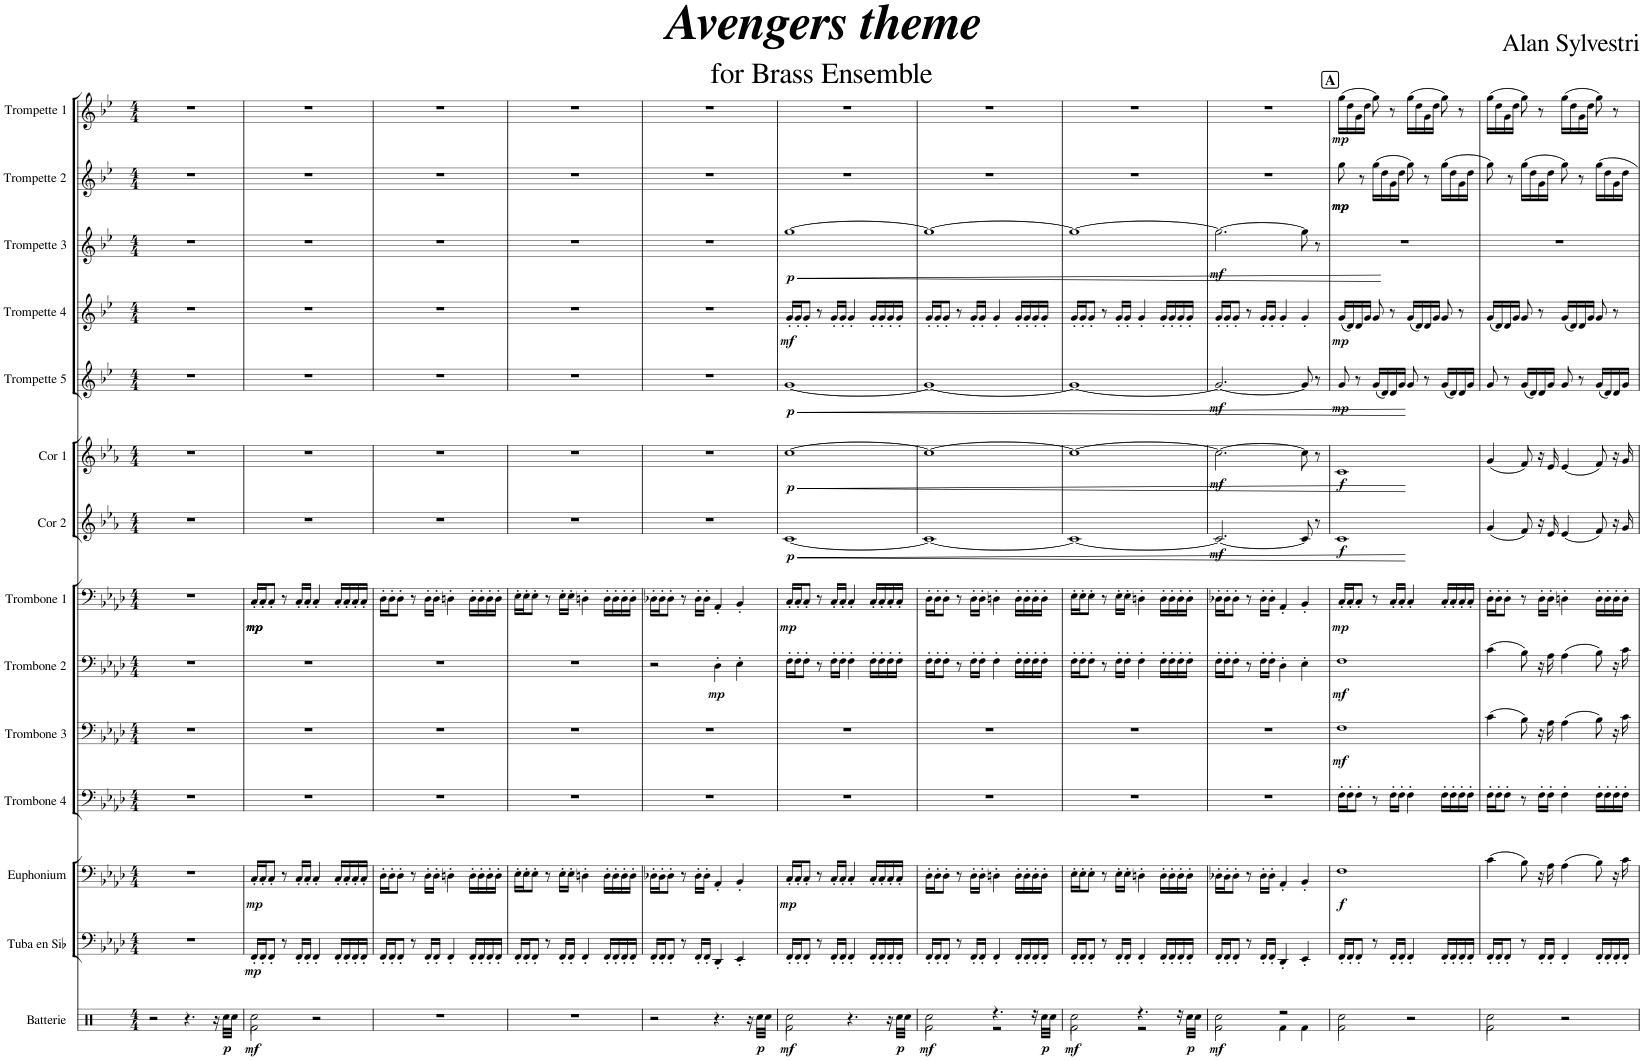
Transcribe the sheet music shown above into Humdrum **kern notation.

**kern	**dynam	**kern	**dynam	**kern	**dynam	**kern	**kern	**dynam	**kern	**dynam	**kern	**dynam	**kern	**dynam	**kern	**dynam	**kern	**dynam	**kern	**dynam	**kern	**dynam	**kern	**dynam	**kern	**dynam
*part14	*part14	*part13	*part13	*part12	*part12	*part11	*part10	*part10	*part9	*part9	*part8	*part8	*part7	*part7	*part6	*part6	*part5	*part5	*part4	*part4	*part3	*part3	*part2	*part2	*part1	*part1
*staff14	*staff14	*staff13	*staff13	*staff12	*staff12	*staff11	*staff10	*staff10	*staff9	*staff9	*staff8	*staff8	*staff7	*staff7	*staff6	*staff6	*staff5	*staff5	*staff4	*staff4	*staff3	*staff3	*staff2	*staff2	*staff1	*staff1
*I"Batterie	*	*I"Tuba en Sib	*	*I"Euphonium	*	*I"Trombone 4	*I"Trombone 3	*	*I"Trombone 2	*	*I"Trombone 1	*	*I"Cor 2	*	*I"Cor 1	*	*I"Trompette 5	*	*I"Trompette 4	*	*I"Trompette 3	*	*I"Trompette 2	*	*I"Trompette 1	*
*I'Bat.	*	*I'Tu. Sib	*	*I'Euph.	*	*I'Trb. 4	*I'Trb. 3	*	*I'Trb. 2	*	*I'Trb. 1	*	*I'Cor 2	*	*I'Cor 1	*	*I'Trp. 5	*	*I'Trp. 4	*	*I'Trp. 3	*	*I'Trp. 2	*	*I'Trp. 1	*
*clefX	*	*clefF4	*	*clefF4	*	*clefF4	*clefF4	*	*clefF4	*	*clefF4	*	*clefG2	*	*clefG2	*	*clefG2	*	*clefG2	*	*clefG2	*	*clefG2	*	*clefG2	*
*	*	*	*	*	*	*	*	*	*	*	*	*	*Trd4c7	*	*Trd4c7	*	*Trd1c2	*	*Trd1c2	*	*Trd1c2	*	*Trd1c2	*	*Trd1c2	*
*k[]	*	*k[b-e-a-d-]	*	*k[b-e-a-d-]	*	*k[b-e-a-d-]	*k[b-e-a-d-]	*	*k[b-e-a-d-]	*	*k[b-e-a-d-]	*	*k[b-e-a-]	*	*k[b-e-a-]	*	*k[b-e-]	*	*k[b-e-]	*	*k[b-e-]	*	*k[b-e-]	*	*k[b-e-]	*
*M4/4	*	*M4/4	*	*M4/4	*	*M4/4	*M4/4	*	*M4/4	*	*M4/4	*	*M4/4	*	*M4/4	*	*M4/4	*	*M4/4	*	*M4/4	*	*M4/4	*	*M4/4	*
=1	=1	=1	=1	=1	=1	=1	=1	=1	=1	=1	=1	=1	=1	=1	=1	=1	=1	=1	=1	=1	=1	=1	=1	=1	=1	=1
2r	.	1r	.	1r	.	1r	1r	.	1r	.	1r	.	1r	.	1r	.	1r	.	1r	.	1r	.	1r	.	1r	.
4.r	.	.	.	.	.	.	.	.	.	.	.	.	.	.	.	.	.	.	.	.	.	.	.	.	.	.
16r	.	.	.	.	.	.	.	.	.	.	.	.	.	.	.	.	.	.	.	.	.	.	.	.	.	.
!	!LO:DY:b	!	!	!	!	!	!	!	!	!	!	!	!	!	!	!	!	!	!	!	!	!	!	!	!	!
32Rcc\LLL	p	.	.	.	.	.	.	.	.	.	.	.	.	.	.	.	.	.	.	.	.	.	.	.	.	.
32Rcc\JJJ	.	.	.	.	.	.	.	.	.	.	.	.	.	.	.	.	.	.	.	.	.	.	.	.	.	.
=2	=2	=2	=2	=2	=2	=2	=2	=2	=2	=2	=2	=2	=2	=2	=2	=2	=2	=2	=2	=2	=2	=2	=2	=2	=2	=2
*^	*	*	*	*	*	*	*	*	*	*	*	*	*	*	*	*	*	*	*	*	*	*	*	*	*	*
!	!	!LO:DY:b	!	!LO:DY:b	!	!LO:DY:b	!	!	!	!	!	!	!LO:DY:b	!	!	!	!	!	!	!	!	!	!	!	!	!	!
!	!	!	!	!	!	!	!	!	!	!	!	!	!LO:DY:n=1:b	!	!	!	!	!	!	!	!	!	!	!	!	!	!
2Rcc\	2Rf\	mf	16FF'/LL	mp	16C'/LL	mp	1r	1r	.	1r	.	16C'/LL	mp mp	1r	.	1r	.	1r	.	1r	.	1r	.	1r	.	1r	.
.	.	.	16FF'/J	.	16C'/J	.	.	.	.	.	.	16C'/J	.	.	.	.	.	.	.	.	.	.	.	.	.	.	.
.	.	.	8FF'/J	.	8C'/J	.	.	.	.	.	.	8C'/J	.	.	.	.	.	.	.	.	.	.	.	.	.	.	.
.	.	.	8r	.	8r	.	.	.	.	.	.	8r	.	.	.	.	.	.	.	.	.	.	.	.	.	.	.
.	.	.	16FF'/LL	.	16C'/LL	.	.	.	.	.	.	16C'/LL	.	.	.	.	.	.	.	.	.	.	.	.	.	.	.
.	.	.	16FF'/JJ	.	16C'/JJ	.	.	.	.	.	.	16C'/JJ	.	.	.	.	.	.	.	.	.	.	.	.	.	.	.
2r	2ryy	.	4FF'/	.	4C'/	.	.	.	.	.	.	4C'/	.	.	.	.	.	.	.	.	.	.	.	.	.	.	.
.	.	.	16FF'/LL	.	16C'/LL	.	.	.	.	.	.	16C'/LL	.	.	.	.	.	.	.	.	.	.	.	.	.	.	.
.	.	.	16FF'/	.	16C'/	.	.	.	.	.	.	16C'/	.	.	.	.	.	.	.	.	.	.	.	.	.	.	.
.	.	.	16FF'/	.	16C'/	.	.	.	.	.	.	16C'/	.	.	.	.	.	.	.	.	.	.	.	.	.	.	.
.	.	.	16FF'/JJ	.	16C'/JJ	.	.	.	.	.	.	16C'/JJ	.	.	.	.	.	.	.	.	.	.	.	.	.	.	.
*v	*v	*	*	*	*	*	*	*	*	*	*	*	*	*	*	*	*	*	*	*	*	*	*	*	*	*	*
=3	=3	=3	=3	=3	=3	=3	=3	=3	=3	=3	=3	=3	=3	=3	=3	=3	=3	=3	=3	=3	=3	=3	=3	=3	=3	=3
1r	.	16FF'/LL	.	16D-'\LL	.	1r	1r	.	1r	.	16D-'\LL	.	1r	.	1r	.	1r	.	1r	.	1r	.	1r	.	1r	.
.	.	16FF'/J	.	16D-'\J	.	.	.	.	.	.	16D-'\J	.	.	.	.	.	.	.	.	.	.	.	.	.	.	.
.	.	8FF'/J	.	8D-'\J	.	.	.	.	.	.	8D-'\J	.	.	.	.	.	.	.	.	.	.	.	.	.	.	.
.	.	8r	.	8r	.	.	.	.	.	.	8r	.	.	.	.	.	.	.	.	.	.	.	.	.	.	.
.	.	16FF'/LL	.	16D-'\LL	.	.	.	.	.	.	16D-'\LL	.	.	.	.	.	.	.	.	.	.	.	.	.	.	.
.	.	16FF'/JJ	.	16D-'\JJ	.	.	.	.	.	.	16D-'\JJ	.	.	.	.	.	.	.	.	.	.	.	.	.	.	.
.	.	4FF'/	.	4Dn'\	.	.	.	.	.	.	4Dn'\	.	.	.	.	.	.	.	.	.	.	.	.	.	.	.
.	.	16FF'/LL	.	16D'\LL	.	.	.	.	.	.	16D'\LL	.	.	.	.	.	.	.	.	.	.	.	.	.	.	.
.	.	16FF'/	.	16D'\	.	.	.	.	.	.	16D'\	.	.	.	.	.	.	.	.	.	.	.	.	.	.	.
.	.	16FF'/	.	16D'\	.	.	.	.	.	.	16D'\	.	.	.	.	.	.	.	.	.	.	.	.	.	.	.
.	.	16FF'/JJ	.	16D'\JJ	.	.	.	.	.	.	16D'\JJ	.	.	.	.	.	.	.	.	.	.	.	.	.	.	.
=4	=4	=4	=4	=4	=4	=4	=4	=4	=4	=4	=4	=4	=4	=4	=4	=4	=4	=4	=4	=4	=4	=4	=4	=4	=4	=4
1r	.	16FF'/LL	.	16E-'\LL	.	1r	1r	.	1r	.	16E-'\LL	.	1r	.	1r	.	1r	.	1r	.	1r	.	1r	.	1r	.
.	.	16FF'/J	.	16E-'\J	.	.	.	.	.	.	16E-'\J	.	.	.	.	.	.	.	.	.	.	.	.	.	.	.
.	.	8FF'/J	.	8E-'\J	.	.	.	.	.	.	8E-'\J	.	.	.	.	.	.	.	.	.	.	.	.	.	.	.
.	.	8r	.	8r	.	.	.	.	.	.	8r	.	.	.	.	.	.	.	.	.	.	.	.	.	.	.
.	.	16FF'/LL	.	16E-'\LL	.	.	.	.	.	.	16E-'\LL	.	.	.	.	.	.	.	.	.	.	.	.	.	.	.
.	.	16FF'/JJ	.	16E-'\JJ	.	.	.	.	.	.	16E-'\JJ	.	.	.	.	.	.	.	.	.	.	.	.	.	.	.
.	.	4FF'/	.	4Dn'\	.	.	.	.	.	.	4Dn'\	.	.	.	.	.	.	.	.	.	.	.	.	.	.	.
.	.	16FF'/LL	.	16D'\LL	.	.	.	.	.	.	16D'\LL	.	.	.	.	.	.	.	.	.	.	.	.	.	.	.
.	.	16FF'/	.	16D'\	.	.	.	.	.	.	16D'\	.	.	.	.	.	.	.	.	.	.	.	.	.	.	.
.	.	16FF'/	.	16D'\	.	.	.	.	.	.	16D'\	.	.	.	.	.	.	.	.	.	.	.	.	.	.	.
.	.	16FF'/JJ	.	16D'\JJ	.	.	.	.	.	.	16D'\JJ	.	.	.	.	.	.	.	.	.	.	.	.	.	.	.
=5	=5	=5	=5	=5	=5	=5	=5	=5	=5	=5	=5	=5	=5	=5	=5	=5	=5	=5	=5	=5	=5	=5	=5	=5	=5	=5
2r	.	16FF'/LL	.	16D-X'\LL	.	1r	1r	.	2r	.	16D-X'\LL	.	1r	.	1r	.	1r	.	1r	.	1r	.	1r	.	1r	.
.	.	16FF'/J	.	16D-'\J	.	.	.	.	.	.	16D-'\J	.	.	.	.	.	.	.	.	.	.	.	.	.	.	.
.	.	8FF'/J	.	8D-'\J	.	.	.	.	.	.	8D-'\J	.	.	.	.	.	.	.	.	.	.	.	.	.	.	.
.	.	8r	.	8r	.	.	.	.	.	.	8r	.	.	.	.	.	.	.	.	.	.	.	.	.	.	.
.	.	16FF'/LL	.	16D-'\LL	.	.	.	.	.	.	16D-'\LL	.	.	.	.	.	.	.	.	.	.	.	.	.	.	.
.	.	16FF'/JJ	.	16D-'\JJ	.	.	.	.	.	.	16D-'\JJ	.	.	.	.	.	.	.	.	.	.	.	.	.	.	.
!	!	!	!	!	!	!	!	!	!	!LO:DY:b	!	!	!	!	!	!	!	!	!	!	!	!	!	!	!	!
4.r	.	4DD-'/	.	4AA-'/	.	.	.	.	4D-'\	mp	4AA-'/	.	.	.	.	.	.	.	.	.	.	.	.	.	.	.
.	.	4EE-'/	.	4BB-'/	.	.	.	.	4E-'\	.	4BB-'/	.	.	.	.	.	.	.	.	.	.	.	.	.	.	.
16r	.	.	.	.	.	.	.	.	.	.	.	.	.	.	.	.	.	.	.	.	.	.	.	.	.	.
!	!LO:DY:b	!	!	!	!	!	!	!	!	!	!	!	!	!	!	!	!	!	!	!	!	!	!	!	!	!
32Rcc\LLL	p	.	.	.	.	.	.	.	.	.	.	.	.	.	.	.	.	.	.	.	.	.	.	.	.	.
32Rcc\JJJ	.	.	.	.	.	.	.	.	.	.	.	.	.	.	.	.	.	.	.	.	.	.	.	.	.	.
=6	=6	=6	=6	=6	=6	=6	=6	=6	=6	=6	=6	=6	=6	=6	=6	=6	=6	=6	=6	=6	=6	=6	=6	=6	=6	=6
*^	*	*	*	*	*	*	*	*	*	*	*	*	*	*	*	*	*	*	*	*	*	*	*	*	*	*
!	!	!LO:DY:b	!	!	!	!LO:DY:b	!	!	!	!	!	!	!LO:DY:b	!	!LO:HP:b	!	!LO:HP:b	!	!LO:HP:b	!	!	!	!LO:HP:b	!	!	!	!
!	!	!	!	!	!	!	!	!	!	!	!	!	!	!	!LO:DY:n=1:b	!	!LO:DY:n=1:b	!	!LO:DY:n=1:b	!	!LO:DY:b	!	!LO:DY:n=1:b	!	!	!	!
2Rcc\	2Rf\	mf	16FF'/LL	.	16C'/LL	mp	1r	1r	.	16F'\LL	.	16C'/LL	mp	[1c	< p	[1cc	< p	[1g	< p	16g'/LL	mf	[1gg	< p	1r	.	1r	.
.	.	.	16FF'/J	.	16C'/J	.	.	.	.	16F'\J	.	16C'/J	.	.	.	.	.	.	.	16g'/J	.	.	.	.	.	.	.
.	.	.	8FF'/J	.	8C'/J	.	.	.	.	8F'\J	.	8C'/J	.	.	.	.	.	.	.	8g'/J	.	.	.	.	.	.	.
.	.	.	8r	.	8r	.	.	.	.	8r	.	8r	.	.	.	.	.	.	.	8r	.	.	.	.	.	.	.
.	.	.	16FF'/LL	.	16C'/LL	.	.	.	.	16F'\LL	.	16C'/LL	.	.	.	.	.	.	.	16g'/LL	.	.	.	.	.	.	.
.	.	.	16FF'/JJ	.	16C'/JJ	.	.	.	.	16F'\JJ	.	16C'/JJ	.	.	.	.	.	.	.	16g'/JJ	.	.	.	.	.	.	.
4.r	2ryy	.	4FF'/	.	4C'/	.	.	.	.	4F'\	.	4C'/	.	.	.	.	.	.	.	4g'/	.	.	.	.	.	.	.
.	.	.	16FF'/LL	.	16C'/LL	.	.	.	.	16F'\LL	.	16C'/LL	.	.	.	.	.	.	.	16g'/LL	.	.	.	.	.	.	.
.	.	.	16FF'/	.	16C'/	.	.	.	.	16F'\	.	16C'/	.	.	.	.	.	.	.	16g'/	.	.	.	.	.	.	.
16r	.	.	16FF'/	.	16C'/	.	.	.	.	16F'\	.	16C'/	.	.	.	.	.	.	.	16g'/	.	.	.	.	.	.	.
!	!	!LO:DY:b	!	!	!	!	!	!	!	!	!	!	!	!	!	!	!	!	!	!	!	!	!	!	!	!	!
32Rcc\LLL	.	p	16FF'/JJ	.	16C'/JJ	.	.	.	.	16F'\JJ	.	16C'/JJ	.	.	.	.	.	.	.	16g'/JJ	.	.	.	.	.	.	.
32Rcc\JJJ	.	.	.	.	.	.	.	.	.	.	.	.	.	.	.	.	.	.	.	.	.	.	.	.	.	.	.
*v	*v	*	*	*	*	*	*	*	*	*	*	*	*	*	*	*	*	*	*	*	*	*	*	*	*	*	*
.	.	.	.	.	.	.	.	.	.	.	.	.	.	[	.	[	.	[	.	.	.	[	.	.	.	.
=7	=7	=7	=7	=7	=7	=7	=7	=7	=7	=7	=7	=7	=7	=7	=7	=7	=7	=7	=7	=7	=7	=7	=7	=7	=7	=7
*^	*	*	*	*	*	*	*	*	*	*	*	*	*	*	*	*	*	*	*	*	*	*	*	*	*	*
!	!	!LO:DY:b	!	!	!	!	!	!	!	!	!	!	!	!	!	!	!	!	!	!	!	!	!	!	!	!	!
2Rcc\	2Rf\	mf	16FF'/LL	.	16D-'\LL	.	1r	1r	.	16F'\LL	.	16D-'\LL	.	1c_	.	1cc_	.	1g_	.	16g'/LL	.	1gg_	.	1r	.	1r	.
.	.	.	16FF'/J	.	16D-'\J	.	.	.	.	16F'\J	.	16D-'\J	.	.	.	.	.	.	.	16g'/J	.	.	.	.	.	.	.
.	.	.	8FF'/J	.	8D-'\J	.	.	.	.	8F'\J	.	8D-'\J	.	.	.	.	.	.	.	8g'/J	.	.	.	.	.	.	.
.	.	.	8r	.	8r	.	.	.	.	8r	.	8r	.	.	.	.	.	.	.	8r	.	.	.	.	.	.	.
.	.	.	16FF'/LL	.	16D-'\LL	.	.	.	.	16F'\LL	.	16D-'\LL	.	.	.	.	.	.	.	16g'/LL	.	.	.	.	.	.	.
.	.	.	16FF'/JJ	.	16D-'\JJ	.	.	.	.	16F'\JJ	.	16D-'\JJ	.	.	.	.	.	.	.	16g'/JJ	.	.	.	.	.	.	.
4.r	2r	.	4FF'/	.	4Dn'\	.	.	.	.	4F'\	.	4Dn'\	.	.	.	.	.	.	.	4g'/	.	.	.	.	.	.	.
.	.	.	16FF'/LL	.	16D'\LL	.	.	.	.	16F'\LL	.	16D'\LL	.	.	.	.	.	.	.	16g'/LL	.	.	.	.	.	.	.
.	.	.	16FF'/	.	16D'\	.	.	.	.	16F'\	.	16D'\	.	.	.	.	.	.	.	16g'/	.	.	.	.	.	.	.
16r	.	.	16FF'/	.	16D'\	.	.	.	.	16F'\	.	16D'\	.	.	.	.	.	.	.	16g'/	.	.	.	.	.	.	.
!	!	!LO:DY:b	!	!	!	!	!	!	!	!	!	!	!	!	!	!	!	!	!	!	!	!	!	!	!	!	!
32Rcc\LLL	.	p	16FF'/JJ	.	16D'\JJ	.	.	.	.	16F'\JJ	.	16D'\JJ	.	.	.	.	.	.	.	16g'/JJ	.	.	.	.	.	.	.
32Rcc\JJJ	.	.	.	.	.	.	.	.	.	.	.	.	.	.	.	.	.	.	.	.	.	.	.	.	.	.	.
=8	=8	=8	=8	=8	=8	=8	=8	=8	=8	=8	=8	=8	=8	=8	=8	=8	=8	=8	=8	=8	=8	=8	=8	=8	=8	=8	=8
!	!	!LO:DY:b	!	!	!	!	!	!	!	!	!	!	!	!	!	!	!	!	!	!	!	!	!	!	!	!	!
2Rcc\	2Rf\	mf	16FF'/LL	.	16E-'\LL	.	1r	1r	.	16F'\LL	.	16E-'\LL	.	1c_	.	1cc_	.	1g_	.	16g'/LL	.	1gg_	.	1r	.	1r	.
.	.	.	16FF'/J	.	16E-'\J	.	.	.	.	16F'\J	.	16E-'\J	.	.	.	.	.	.	.	16g'/J	.	.	.	.	.	.	.
.	.	.	8FF'/J	.	8E-'\J	.	.	.	.	8F'\J	.	8E-'\J	.	.	.	.	.	.	.	8g'/J	.	.	.	.	.	.	.
.	.	.	8r	.	8r	.	.	.	.	8r	.	8r	.	.	.	.	.	.	.	8r	.	.	.	.	.	.	.
.	.	.	16FF'/LL	.	16E-'\LL	.	.	.	.	16F'\LL	.	16E-'\LL	.	.	.	.	.	.	.	16g'/LL	.	.	.	.	.	.	.
.	.	.	16FF'/JJ	.	16E-'\JJ	.	.	.	.	16F'\JJ	.	16E-'\JJ	.	.	.	.	.	.	.	16g'/JJ	.	.	.	.	.	.	.
4.r	2r	.	4FF'/	.	4Dn'\	.	.	.	.	4F'\	.	4Dn'\	.	.	.	.	.	.	.	4g'/	.	.	.	.	.	.	.
.	.	.	16FF'/LL	.	16D'\LL	.	.	.	.	16F'\LL	.	16D'\LL	.	.	.	.	.	.	.	16g'/LL	.	.	.	.	.	.	.
.	.	.	16FF'/	.	16D'\	.	.	.	.	16F'\	.	16D'\	.	.	.	.	.	.	.	16g'/	.	.	.	.	.	.	.
16r	.	.	16FF'/	.	16D'\	.	.	.	.	16F'\	.	16D'\	.	.	.	.	.	.	.	16g'/	.	.	.	.	.	.	.
!	!	!LO:DY:b	!	!	!	!	!	!	!	!	!	!	!	!	!	!	!	!	!	!	!	!	!	!	!	!	!
32Rcc\LLL	.	p	16FF'/JJ	.	16D'\JJ	.	.	.	.	16F'\JJ	.	16D'\JJ	.	.	.	.	.	.	.	16g'/JJ	.	.	.	.	.	.	.
32Rcc\JJJ	.	.	.	.	.	.	.	.	.	.	.	.	.	.	.	.	.	.	.	.	.	.	.	.	.	.	.
=9	=9	=9	=9	=9	=9	=9	=9	=9	=9	=9	=9	=9	=9	=9	=9	=9	=9	=9	=9	=9	=9	=9	=9	=9	=9	=9	=9
!	!	!LO:DY:b	!	!	!	!	!	!	!	!	!	!	!	!	!LO:DY:b	!	!LO:DY:b	!	!LO:DY:b	!	!	!	!LO:DY:b	!	!	!	!
2Rcc\	2Rf\	mf	16FF'/LL	.	16D-X'\LL	.	1r	1r	.	16F'\LL	.	16D-X'\LL	.	2.c/_	mf	2.cc\_	mf	2.g/_	mf	16g'/LL	.	2.gg\_	mf	1r	.	1r	.
.	.	.	16FF'/J	.	16D-'\J	.	.	.	.	16F'\J	.	16D-'\J	.	.	.	.	.	.	.	16g'/J	.	.	.	.	.	.	.
.	.	.	8FF'/J	.	8D-'\J	.	.	.	.	8F'\J	.	8D-'\J	.	.	.	.	.	.	.	8g'/J	.	.	.	.	.	.	.
.	.	.	8r	.	8r	.	.	.	.	8r	.	8r	.	.	.	.	.	.	.	8r	.	.	.	.	.	.	.
.	.	.	16FF'/LL	.	16D-'\LL	.	.	.	.	16F'\LL	.	16D-'\LL	.	.	.	.	.	.	.	16g'/LL	.	.	.	.	.	.	.
.	.	.	16FF'/JJ	.	16D-'\JJ	.	.	.	.	16F'\JJ	.	16D-'\JJ	.	.	.	.	.	.	.	16g'/JJ	.	.	.	.	.	.	.
2r	4Rf\	.	4DD-'/	.	4AA-'/	.	.	.	.	4D-'\	.	4AA-'/	.	.	.	.	.	.	.	4g'/	.	.	.	.	.	.	.
.	4Rf\	.	4EE-'/	.	4BB-'/	.	.	.	.	4E-'\	.	4BB-'/	.	8c/]	.	8cc\]	.	8g/]	.	4g'/	.	8gg\]	.	.	.	.	.
.	.	.	.	.	.	.	.	.	.	.	.	.	.	8r	.	8r	.	8r	.	.	.	8r	.	.	.	.	.
!!LO:REH:place=s1:a:B:cj:fs=14:t=A
=10	=10	=10	=10	=10	=10	=10	=10	=10	=10	=10	=10	=10	=10	=10	=10	=10	=10	=10	=10	=10	=10	=10	=10	=10	=10	=10	=10
!	!	!	!	!	!	!LO:DY:b	!	!	!LO:DY:b	!	!LO:DY:b	!	!LO:DY:b	!	!LO:DY:b	!	!LO:DY:b	!	!LO:DY:b	!	!LO:DY:b	!	!	!	!LO:DY:b	!	!
!	!	!	!	!	!	!	!	!	!	!	!	!	!	!	!	!	!	!	!	!	!	!	!	!	!LO:DY:n=1:b	!	!LO:DY:b
2Rcc\	2Rf\	.	16FF'/LL	.	1F	f	16F'\LL	1F	mf	1F	mf	16C'/LL	mp	1c	f	1c	f	8g/	mp	(16g/LL	mp	1r	.	8gg\	mp mp	(16gg\LL	mp
.	.	.	16FF'/J	.	.	.	16F'\J	.	.	.	.	16C'/J	.	.	.	.	.	.	.	16d/)	.	.	.	.	.	16dd\	.
.	.	.	8FF'/J	.	.	.	8F'\J	.	.	.	.	8C'/J	.	.	.	.	.	8r	.	16d/	.	.	.	8r	.	16g\	.
.	.	.	.	.	.	.	.	.	.	.	.	.	.	.	.	.	.	.	.	16g/JJ	.	.	.	.	.	16dd\JJ	.
.	.	.	8r	.	.	.	8r	.	.	.	.	8r	.	.	.	.	.	(16g/LL	.	8g/	.	.	.	(16gg\LL	.	8gg\)	.
.	.	.	.	.	.	.	.	.	.	.	.	.	.	.	.	.	.	16d/)	.	.	.	.	.	16dd\	.	.	.
.	.	.	16FF'/LL	.	.	.	16F'\LL	.	.	.	.	16C'/LL	.	.	.	.	.	16d/	.	8r	.	.	.	16g\	.	8r	.
.	.	.	16FF'/JJ	.	.	.	16F'\JJ	.	.	.	.	16C'/JJ	.	.	.	.	.	16g/JJ	.	.	.	.	.	16dd\JJ	.	.	.
2r	2ryy	.	4FF'/	.	.	.	4F'\	.	.	.	.	4C'/	.	.	.	.	.	8g/	.	(16g/LL	.	.	.	8gg\)	.	(16gg\LL	.
.	.	.	.	.	.	.	.	.	.	.	.	.	.	.	.	.	.	.	.	16d/)	.	.	.	.	.	16dd\	.
.	.	.	.	.	.	.	.	.	.	.	.	.	.	.	.	.	.	8r	.	16d/	.	.	.	8r	.	16g\	.
.	.	.	.	.	.	.	.	.	.	.	.	.	.	.	.	.	.	.	.	16g/JJ	.	.	.	.	.	16dd\JJ	.
.	.	.	16FF'/LL	.	.	.	16F'\LL	.	.	.	.	16C'/LL	.	.	.	.	.	(16g/LL	.	8g/	.	.	.	(16gg\LL	.	8gg\)	.
.	.	.	16FF'/	.	.	.	16F'\	.	.	.	.	16C'/	.	.	.	.	.	16d/)	.	.	.	.	.	16dd\	.	.	.
.	.	.	16FF'/	.	.	.	16F'\	.	.	.	.	16C'/	.	.	.	.	.	16d/	.	8r	.	.	.	16g\	.	8r	.
.	.	.	16FF'/JJ	.	.	.	16F'\JJ	.	.	.	.	16C'/JJ	.	.	.	.	.	16g/JJ	.	.	.	.	.	16dd\JJ	.	.	.
=11	=11	=11	=11	=11	=11	=11	=11	=11	=11	=11	=11	=11	=11	=11	=11	=11	=11	=11	=11	=11	=11	=11	=11	=11	=11	=11	=11
2Rcc\	2Rf\	.	16FF'/LL	.	(4c\	.	16F'\LL	(4c\	.	(4c\	.	16D-'\LL	.	(4g/	.	(4g/	.	8g/	.	(16g/LL	.	1r	.	8gg\)	.	(16gg\LL	.
.	.	.	16FF'/J	.	.	.	16F'\J	.	.	.	.	16D-'\J	.	.	.	.	.	.	.	16d/)	.	.	.	.	.	16dd\	.
.	.	.	8FF'/J	.	.	.	8F'\J	.	.	.	.	8D-'\J	.	.	.	.	.	8r	.	16d/	.	.	.	8r	.	16g\	.
.	.	.	.	.	.	.	.	.	.	.	.	.	.	.	.	.	.	.	.	16g/JJ	.	.	.	.	.	16dd\JJ	.
.	.	.	8r	.	8B-\)	.	8r	8B-\)	.	8B-\)	.	8r	.	8f/)	.	8f/)	.	(16g/LL	.	8g/	.	.	.	(16gg\LL	.	8gg\)	.
.	.	.	.	.	.	.	.	.	.	.	.	.	.	.	.	.	.	16d/)	.	.	.	.	.	16dd\	.	.	.
.	.	.	16FF'/LL	.	16r	.	16F'\LL	16r	.	16r	.	16D-'\LL	.	16r	.	16r	.	16d/	.	8r	.	.	.	16g\	.	8r	.
.	.	.	16FF'/JJ	.	16A-\	.	16F'\JJ	16A-\	.	16A-\	.	16D-'\JJ	.	16e-/	.	16e-/	.	16g/JJ	.	.	.	.	.	16dd\JJ	.	.	.
2r	2ryy	.	4FF'/	.	(4A-\	.	4F'\	(4A-\	.	(4A-\	.	4Dn'\	.	(4e-/	.	(4e-/	.	8g/	.	(16g/LL	.	.	.	8gg\)	.	(16gg\LL	.
.	.	.	.	.	.	.	.	.	.	.	.	.	.	.	.	.	.	.	.	16d/)	.	.	.	.	.	16dd\	.
.	.	.	.	.	.	.	.	.	.	.	.	.	.	.	.	.	.	8r	.	16d/	.	.	.	8r	.	16g\	.
.	.	.	.	.	.	.	.	.	.	.	.	.	.	.	.	.	.	.	.	16g/JJ	.	.	.	.	.	16dd\JJ	.
.	.	.	16FF'/LL	.	8B-\)	.	16F'\LL	8B-\)	.	8B-\)	.	16D'\LL	.	8f/)	.	8f/)	.	(16g/LL	.	8g/	.	.	.	16gg\LL	.	8gg\)	.
.	.	.	16FF'/	.	.	.	16F'\	.	.	.	.	16D'\	.	.	.	.	.	16d/)	.	.	.	.	.	16dd\	.	.	.
.	.	.	16FF'/	.	16r	.	16F'\	16r	.	16r	.	16D'\	.	16r	.	16r	.	16d/	.	8r	.	.	.	16g\	.	8r	.
.	.	.	16FF'/JJ	.	16c\	.	16F'\JJ	16c\	.	16c\	.	16D'\JJ	.	16g/	.	16g/	.	16g/JJ	.	.	.	.	.	16dd\JJ	.	.	.
*v	*v	*	*	*	*	*	*	*	*	*	*	*	*	*	*	*	*	*	*	*	*	*	*	*	*	*	*
=	=	=	=	=	=	=	=	=	=	=	=	=	=	=	=	=	=	=	=	=	=	=	=	=	=	=
*-	*-	*-	*-	*-	*-	*-	*-	*-	*-	*-	*-	*-	*-	*-	*-	*-	*-	*-	*-	*-	*-	*-	*-	*-	*-	*-
